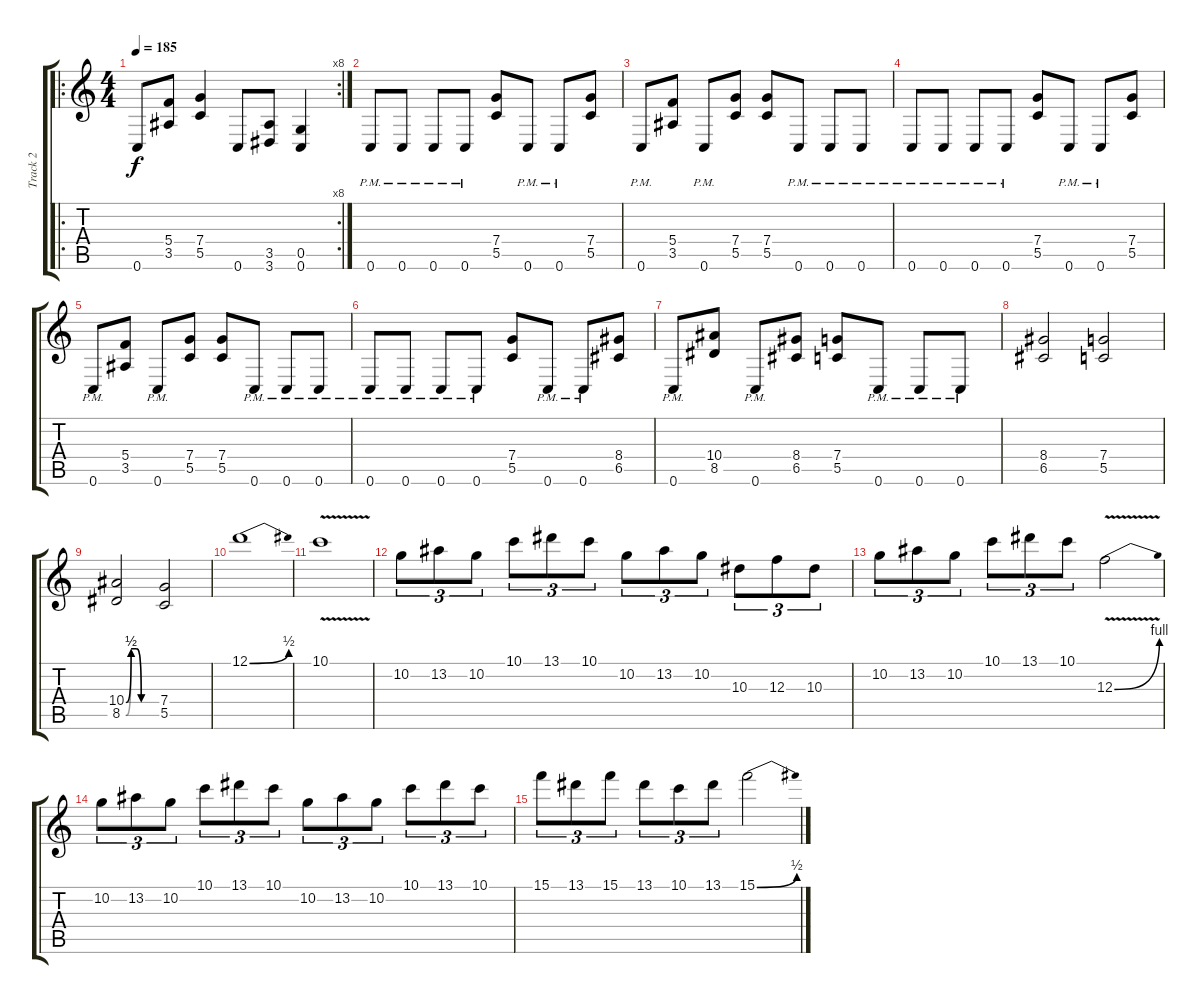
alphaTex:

\track ("Track 2" "Track 2") {instrument distortionguitar}
\staff {score tabs}
\tuning (D4 A3 F3 C3 G2 C2) {hide}
\ro
\rc 8
\ts (4 4)
\tempo 185
\clef g2
\ks c
0.6.8{dy f} (5.4 3.5).8 (7.4 5.5).4 0.6.8 (3.5 3.6).8 (0.5 0.6).4 |
0.6{pm}.8 0.6{pm}.8 0.6{pm}.8 0.6{pm}.8 (7.4 5.5).8 0.6{pm}.8 0.6{pm}.8 (7.4 5.5).8 |
0.6{pm}.8 (5.4 3.5).8 0.6{pm}.8 (7.4 5.5).8 (7.4 5.5).8 0.6{pm}.8 0.6{pm}.8 0.6{pm}.8 |
0.6{pm}.8 0.6{pm}.8 0.6{pm}.8 0.6{pm}.8 (7.4 5.5).8 0.6{pm}.8 0.6{pm}.8 (7.4 5.5).8 |
0.6{pm}.8 (5.4 3.5).8 0.6{pm}.8 (7.4 5.5).8 (7.4 5.5).8 0.6{pm}.8 0.6{pm}.8 0.6{pm}.8 |
0.6{pm}.8 0.6{pm}.8 0.6{pm}.8 0.6{pm}.8 (7.4 5.5).8 0.6{pm}.8 0.6{pm}.8 (8.4 6.5).8 |
0.6{pm}.8 (10.4 8.5).8 0.6{pm}.8 (8.4 6.5).8 (7.4 5.5).8 0.6{pm}.8 0.6{pm}.8 0.6{pm}.8 |
(8.4 6.5).2 (7.4 5.5).2 |
(10.4{be (custom 0 0 10 2 20 2 30 0 60 0)} 8.5{be (custom 0 0 10 2 20 2 30 0 60 0)}).2 (7.4 5.5).2 |
12.1{be (bend 0 0 60 2)}.1 |
10.1{v}.1 |
10.2.8{tu (3 2)} 13.2.8{tu (3 2)} 10.2.8{tu (3 2)} 10.1.8{tu (3 2)} 13.1.8{tu (3 2)} 10.1.8{tu (3 2)} 10.2.8{tu (3 2)} 13.2.8{tu (3 2)} 10.2.8{tu (3 2)} 10.3.8{tu (3 2)} 12.3.8{tu (3 2)} 10.3.8{tu (3 2)} |
10.2.8{tu (3 2)} 13.2.8{tu (3 2)} 10.2.8{tu (3 2)} 10.1.8{tu (3 2)} 13.1.8{tu (3 2)} 10.1.8{tu (3 2)} 12.3{be (bend 0 0 60 4) v}.2 |
10.2.8{tu (3 2)} 13.2.8{tu (3 2)} 10.2.8{tu (3 2)} 10.1.8{tu (3 2)} 13.1.8{tu (3 2)} 10.1.8{tu (3 2)} 10.2.8{tu (3 2)} 13.2.8{tu (3 2)} 10.2.8{tu (3 2)} 10.1.8{tu (3 2)} 13.1.8{tu (3 2)} 10.1.8{tu (3 2)} |
15.1.8{tu (3 2)} 13.1.8{tu (3 2)} 15.1.8{tu (3 2)} 13.1.8{tu (3 2)} 10.1.8{tu (3 2)} 13.1.8{tu (3 2)} 15.1{be (bend 0 0 60 2)}.2
